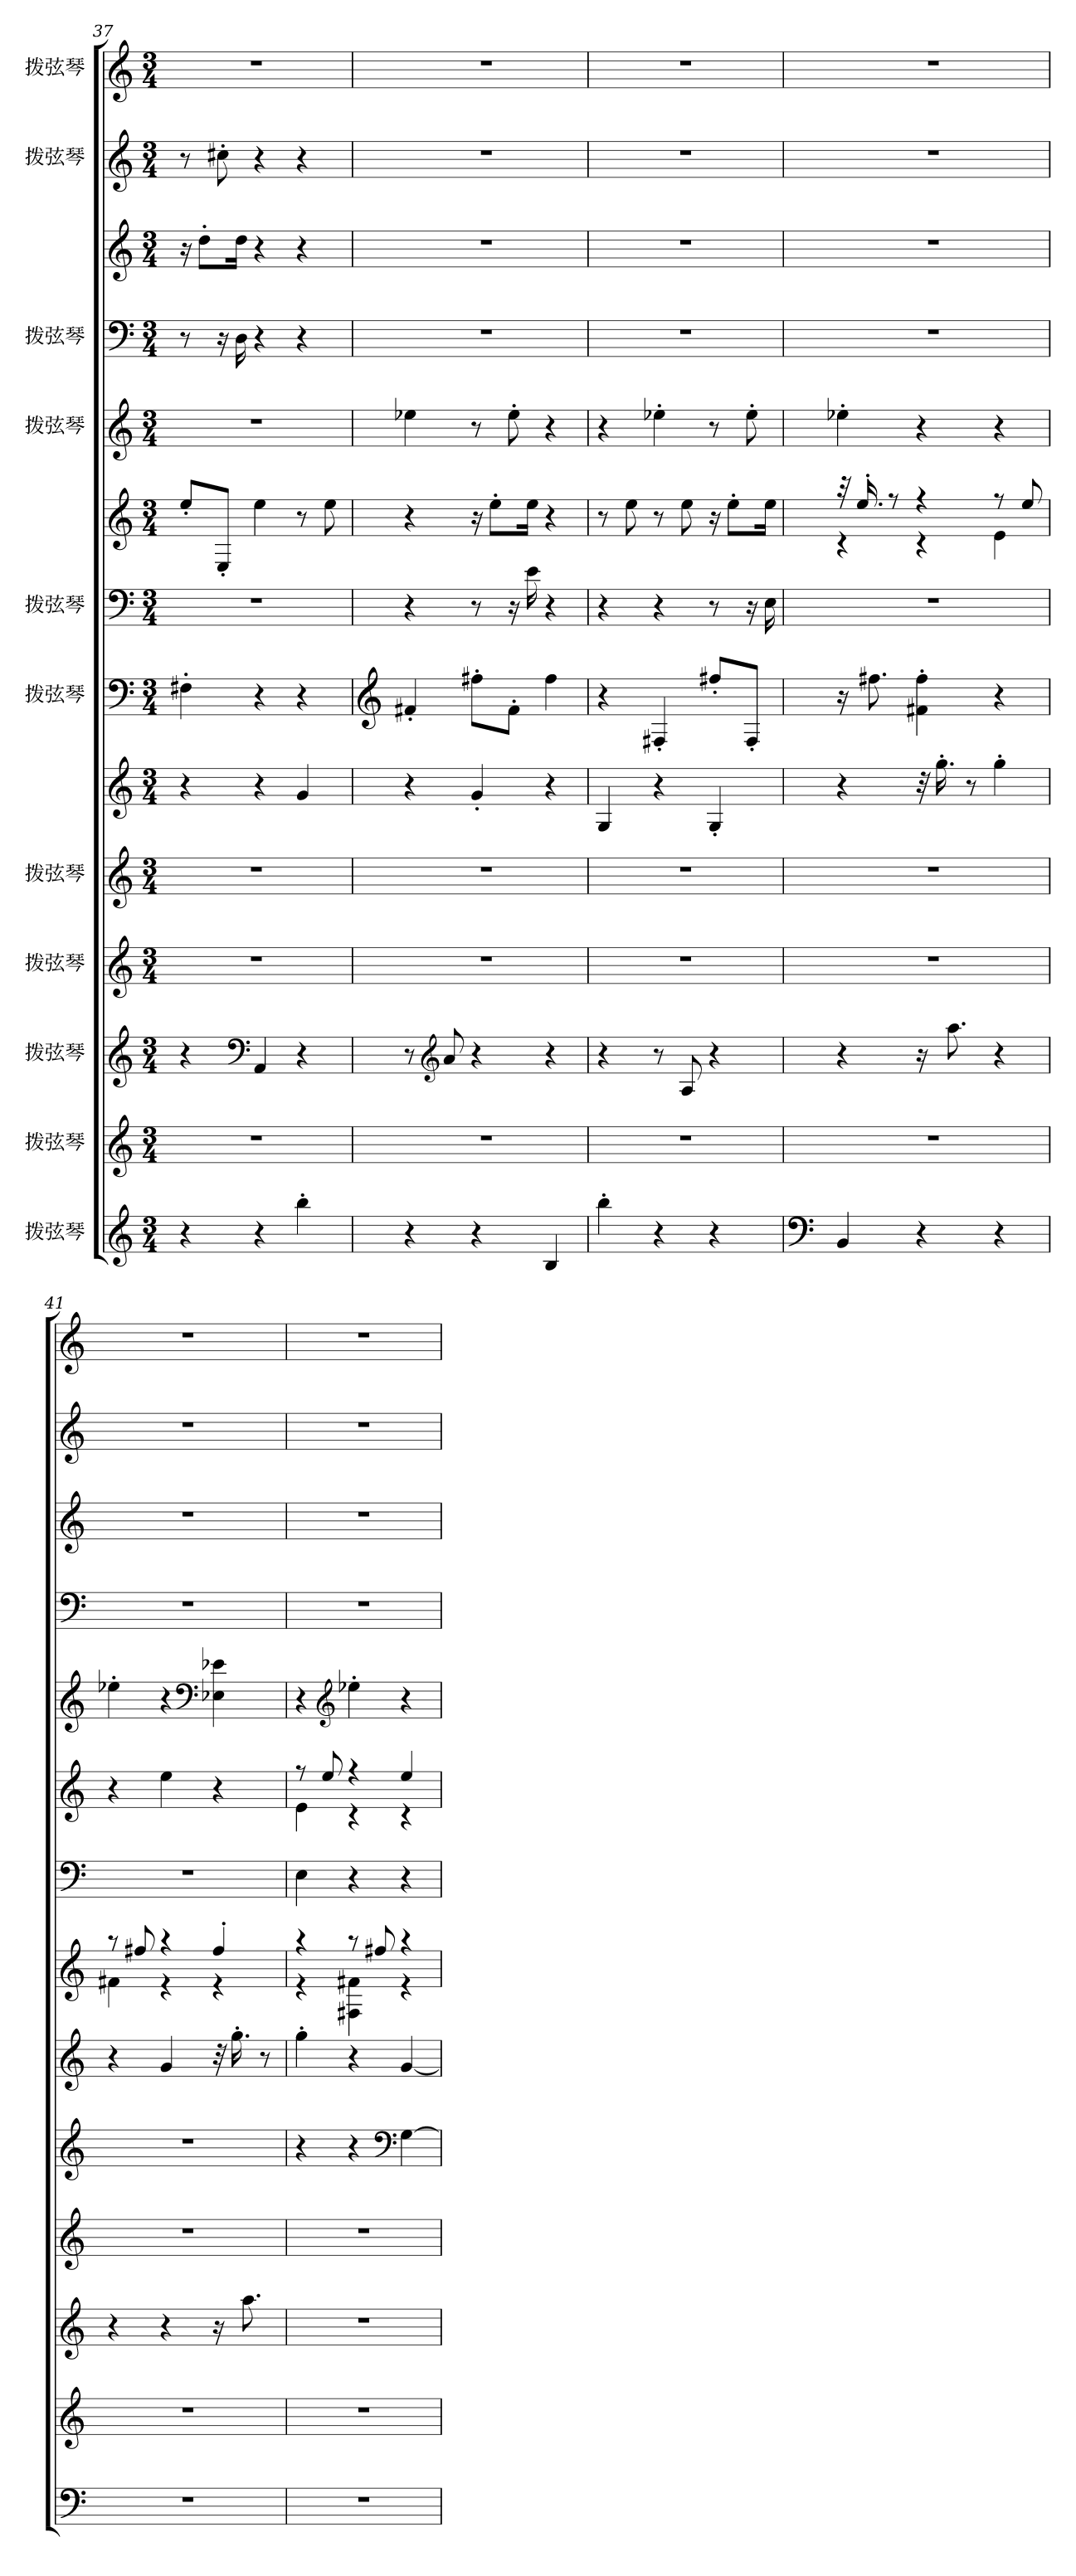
**kern	**kern	**kern	**kern	**kern	**kern	**kern	**kern	**kern	**kern	**kern	**kern	**kern	**kern
*part11	*part10	*part9	*part8	*part7	*part7	*part6	*part5	*part5	*part4	*part3	*part3	*part2	*part1
*staff14	*staff13	*staff12	*staff11	*staff10	*staff9	*staff8	*staff7	*staff6	*staff5	*staff4	*staff3	*staff2	*staff1
*I"拨弦琴	*I"拨弦琴	*I"拨弦琴	*I"拨弦琴	*I"拨弦琴	*	*I"拨弦琴	*I"拨弦琴	*	*I"拨弦琴	*I"拨弦琴	*	*I"拨弦琴	*I"拨弦琴
*clefG2	*clefG2	*clefG2	*clefG2	*clefG2	*clefG2	*clefF4	*clefF4	*clefG2	*clefG2	*clefF4	*clefG2	*clefG2	*clefG2
*k[]	*k[]	*k[]	*k[]	*k[]	*k[]	*k[]	*k[]	*k[]	*k[]	*k[]	*k[]	*k[]	*k[]
*M3/4	*M3/4	*M3/4	*M3/4	*M3/4	*M3/4	*M3/4	*M3/4	*M3/4	*M3/4	*M3/4	*M3/4	*M3/4	*M3/4
=37	=37	=37	=37	=37	=37	=37	=37	=37	=37	=37	=37	=37	=37
4r	2.r	4r	2.r	2.r	4r	4F#X'\	2.r	8ee'/L	2.r	8r	16r	8r	2.r
.	.	.	.	.	.	.	.	.	.	.	8dd'\L	.	.
.	.	.	.	.	.	.	.	8E'/J	.	16r	.	8cc#X'\	.
.	.	.	.	.	.	.	.	.	.	16D\	16dd\Jk	.	.
*	*	*clefF4	*	*	*	*	*	*	*	*	*	*	*
4r	.	4AA/	.	.	4r	4r	.	4ee\	.	4r	4r	4r	.
4bb'\	.	4r	.	.	4g/	4r	.	8r	.	4r	4r	4r	.
.	.	.	.	.	.	.	.	8ee\	.	.	.	.	.
=38	=38	=38	=38	=38	=38	=38	=38	=38	=38	=38	=38	=38	=38
*	*	*	*	*	*	*clefG2	*	*	*	*	*	*	*
4r	2.r	8r	2.r	2.r	4r	4f#X'/	4r	4r	4ee-X\	2.r	2.r	2.r	2.r
*	*	*clefG2	*	*	*	*	*	*	*	*	*	*	*
.	.	8a/	.	.	.	.	.	.	.	.	.	.	.
4r	.	4r	.	.	4g'/	8ff#X'\L	8r	16r	8r	.	.	.	.
.	.	.	.	.	.	.	.	8ee'\L	.	.	.	.	.
.	.	.	.	.	.	8f#'\J	16r	.	8ee-'\	.	.	.	.
.	.	.	.	.	.	.	16e\	16ee\Jk	.	.	.	.	.
4B/	.	4r	.	.	4r	4ff#\	4r	4r	4r	.	.	.	.
!!LO:PB:g=z
=39	=39	=39	=39	=39	=39	=39	=39	=39	=39	=39	=39	=39	=39
4bb'\	2.r	4r	2.r	2.r	4G/	4r	4r	8r	4r	2.r	2.r	2.r	2.r
.	.	.	.	.	.	.	.	8ee\	.	.	.	.	.
4r	.	8r	.	.	4r	4F#X'/	4r	8r	4ee-X'\	.	.	.	.
.	.	8A/	.	.	.	.	.	8ee\	.	.	.	.	.
4r	.	4r	.	.	4G'/	8ff#X'/L	8r	16r	8r	.	.	.	.
.	.	.	.	.	.	.	.	8ee'\L	.	.	.	.	.
.	.	.	.	.	.	8F#'/J	16r	.	8ee-'\	.	.	.	.
.	.	.	.	.	.	.	16E\	16ee\Jk	.	.	.	.	.
=40	=40	=40	=40	=40	=40	=40	=40	=40	=40	=40	=40	=40	=40
*clefF4	*	*	*	*	*	*	*	*	*	*	*	*	*
*	*	*	*	*	*	*	*	*^	*	*	*	*	*
4BB/	2.r	4r	2.r	2.r	4r	16r	2.r	32r	4r	4ee-X'\	2.r	2.r	2.r	2.r
.	.	.	.	.	.	.	.	16.ee'/	.	.	.	.	.	.
.	.	.	.	.	.	8.ff#X\	.	.	.	.	.	.	.	.
.	.	.	.	.	.	.	.	8r	.	.	.	.	.	.
4r	.	16r	.	.	32r	4f#X\' 4ff#\'	.	4r	4r	4r	.	.	.	.
.	.	.	.	.	16.gg'\	.	.	.	.	.	.	.	.	.
.	.	8.aa\	.	.	.	.	.	.	.	.	.	.	.	.
.	.	.	.	.	8r	.	.	.	.	.	.	.	.	.
4r	.	4r	.	.	4gg'\	4r	.	8r	4e\	4r	.	.	.	.
.	.	.	.	.	.	.	.	8ee/	.	.	.	.	.	.
*	*	*	*	*	*	*	*	*v	*v	*	*	*	*	*
=41	=41	=41	=41	=41	=41	=41	=41	=41	=41	=41	=41	=41	=41
*	*	*	*	*	*	*^	*	*	*	*	*	*	*
2.r	2.r	4r	2.r	2.r	4r	8r	4f#X\	2.r	4r	4ee-X'\	2.r	2.r	2.r	2.r
.	.	.	.	.	.	8ff#X/	.	.	.	.	.	.	.	.
.	.	4r	.	.	4g/	4r	4r	.	4ee\	4r	.	.	.	.
*	*	*	*	*	*	*	*	*	*	*clefF4	*	*	*	*
.	.	16r	.	.	32r	4ff#'/	4r	.	4r	4E-X\ 4e-X\	.	.	.	.
.	.	.	.	.	16.gg'\	.	.	.	.	.	.	.	.	.
.	.	8.aa\	.	.	.	.	.	.	.	.	.	.	.	.
.	.	.	.	.	8r	.	.	.	.	.	.	.	.	.
=42	=42	=42	=42	=42	=42	=42	=42	=42	=42	=42	=42	=42	=42	=42
*	*	*	*	*	*	*	*	*	*^	*	*	*	*	*
2.r	2.r	2.r	2.r	4r	4gg'\	4r	4r	4E\	8r	4e\	4r	2.r	2.r	2.r	2.r
.	.	.	.	.	.	.	.	.	8ee/	.	.	.	.	.	.
*	*	*	*	*	*	*	*	*	*	*	*clefG2	*	*	*	*
.	.	.	.	4r	4r	8r	4F#X\ 4f#X\	4r	4r	4r	4ee-X'\	.	.	.	.
.	.	.	.	.	.	8ff#X/	.	.	.	.	.	.	.	.	.
*	*	*	*	*clefF4	*	*	*	*	*	*	*	*	*	*	*
.	.	.	.	[4G\	[4g/	4r	4r	4r	4ee/	4r	4r	.	.	.	.
*	*	*	*	*	*	*v	*v	*	*v	*v	*	*	*	*	*
=	=	=	=	=	=	=	=	=	=	=	=	=	=
*-	*-	*-	*-	*-	*-	*-	*-	*-	*-	*-	*-	*-	*-
